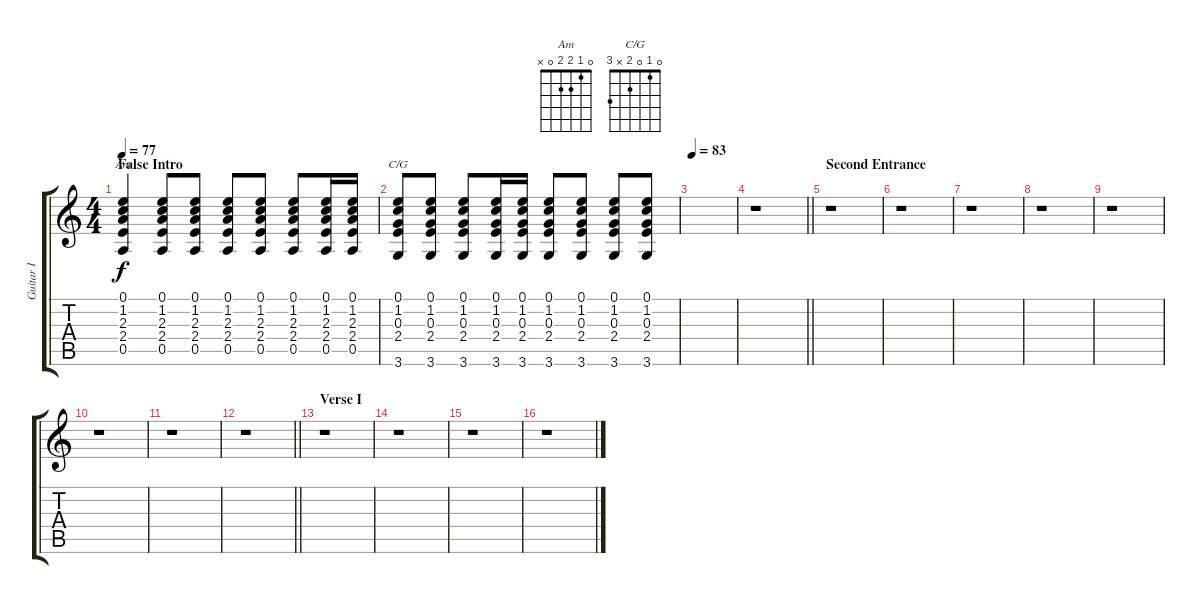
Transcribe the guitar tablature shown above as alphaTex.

\track ("Guitar I" "Guitar I") {instrument acousticguitarsteel}
\staff {score tabs}
\tuning (E4 B3 G3 D3 A2 E2) {hide}
\chord ("Am" 0 1 2 2 0 x)
\chord ("C/G" 0 1 0 2 x 3)
\ts (4 4)
\section ("" "False Intro")
\tempo 77
\clef g2
\ks c
(0.1 1.2 2.3 2.4 0.5).4{ch "Am" dy f instrument acousticguitarsteel} (0.1 1.2 2.3 2.4 0.5).8 (0.1 1.2 2.3 2.4 0.5).8 (0.1 1.2 2.3 2.4 0.5).8 (0.1 1.2 2.3 2.4 0.5).8 (0.1 1.2 2.3 2.4 0.5).8 (0.1 1.2 2.3 2.4 0.5).16 (0.1 1.2 2.3 2.4 0.5).16 |
(0.1 1.2 0.3 2.4 3.6).8{ch "C/G"} (0.1 1.2 0.3 2.4 3.6).8 (0.1 1.2 0.3 2.4 3.6).8 (0.1 1.2 0.3 2.4 3.6).16 (0.1 1.2 0.3 2.4 3.6).16 (0.1 1.2 0.3 2.4 3.6).8 (0.1 1.2 0.3 2.4 3.6).8 (0.1 1.2 0.3 2.4 3.6).8 (0.1 1.2 0.3 2.4 3.6).8 |
\tempo 83
|
\barLineRight lightlight
r.1 |
\section ("" "Second Entrance")
r.1 |
r.1 |
r.1 |
r.1 |
r.1 |
r.1 |
r.1 |
\barLineRight lightlight
r.1 |
\section ("" "Verse I")
r.1 |
r.1 |
r.1 |
r.1
